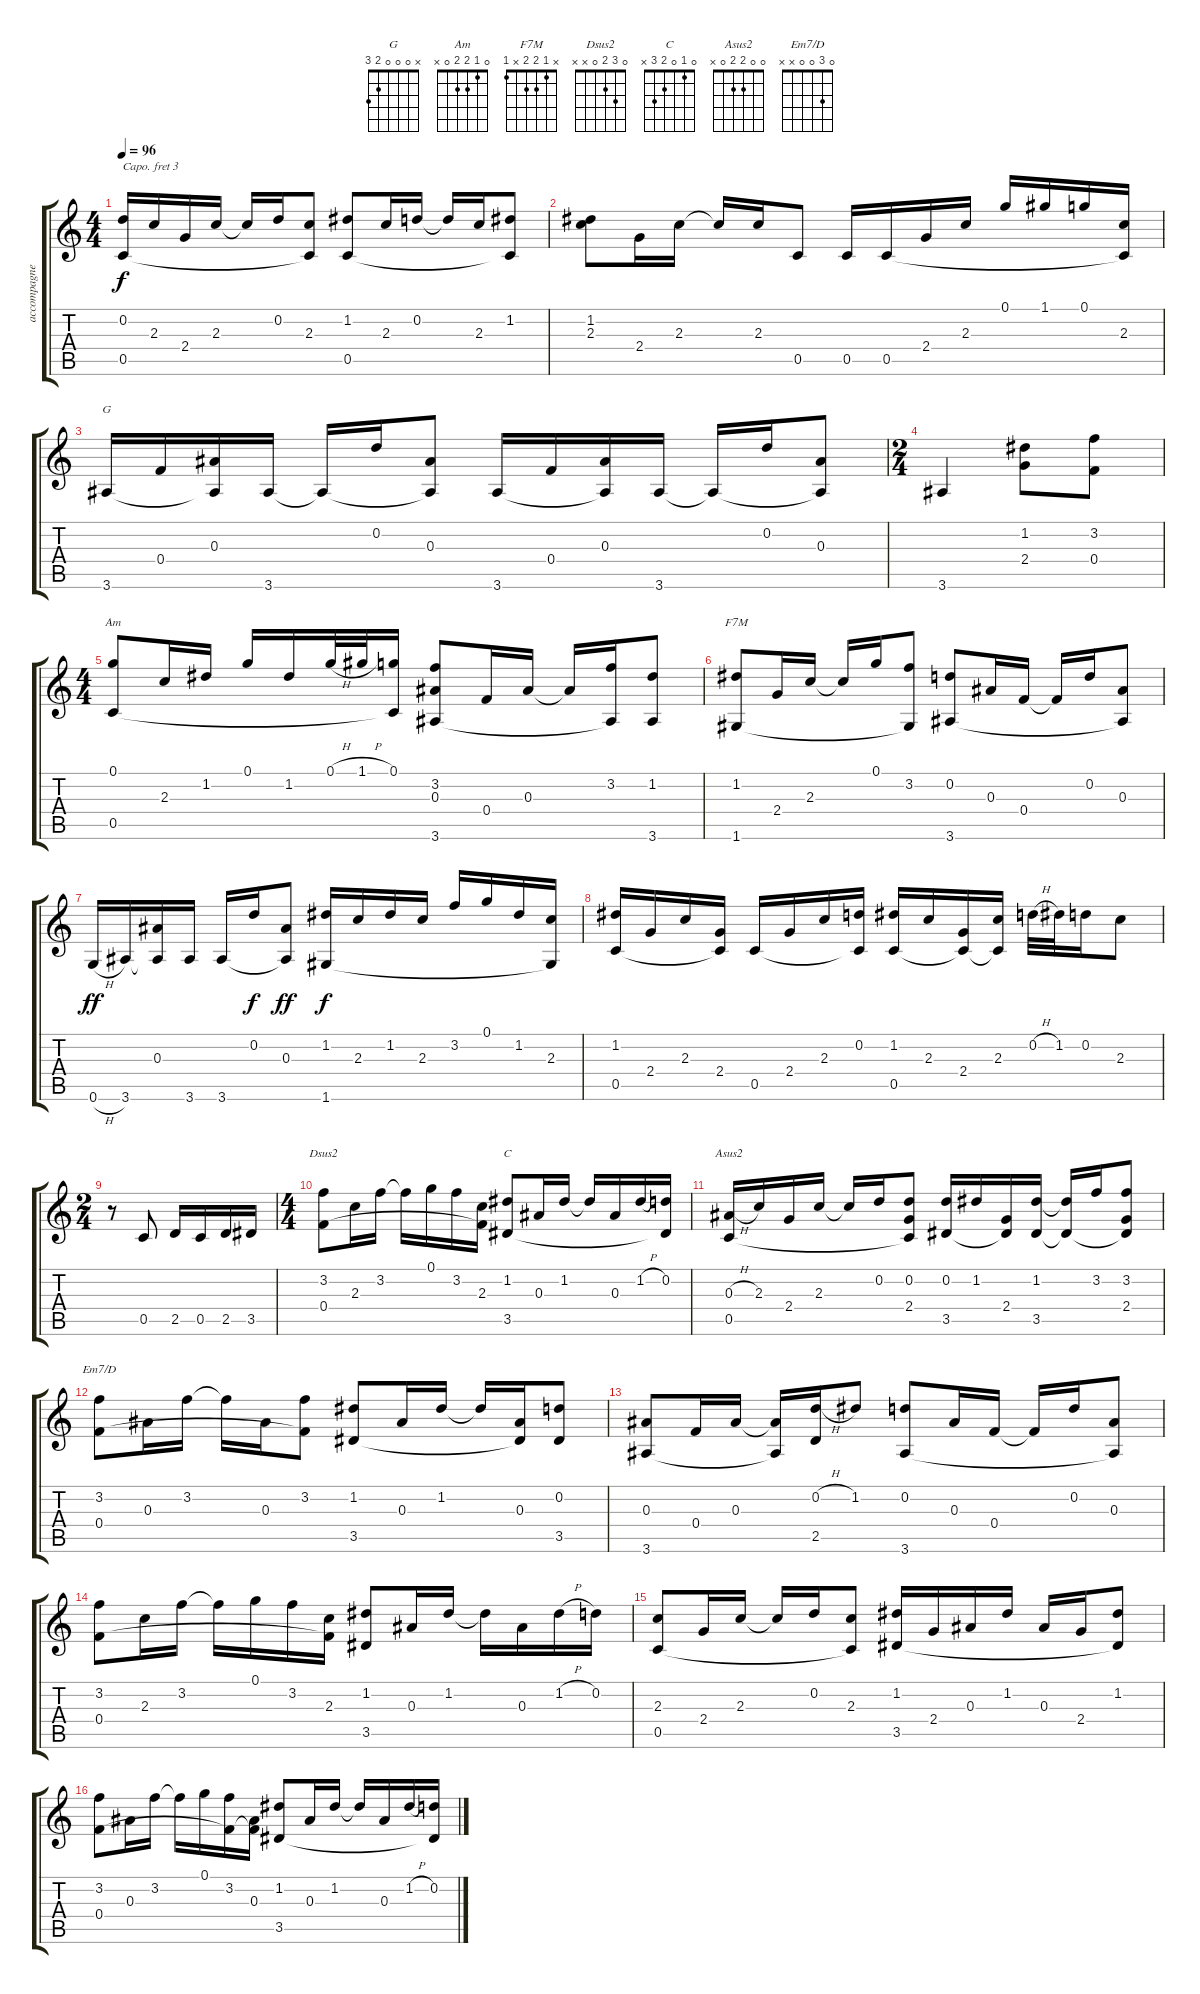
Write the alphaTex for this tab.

\track ("accompagnement" "accompagne") {instrument acousticguitarsteel}
\staff {score tabs}
\capo 3
\tuning (E4 B3 G3 D3 A2 E2) {hide}
\chord ("G" x 0 0 0 2 3)
\chord ("Am" 0 1 2 2 0 x)
\chord ("F7M" x 1 2 2 x 1)
\chord ("Dsus2" 0 3 2 0 x x)
\chord ("C" 0 1 0 2 3 x)
\chord ("Asus2" 0 0 2 2 0 x)
\chord ("Em7/D" 0 3 0 0 x x)
\ts (4 4)
\section ("" "")
\tempo 96
\clef g2
\ks c
(0.2 0.5).16{dy f} 2.3.16 2.4.16 2.3.16 2.3{t}.16 0.2.16 (2.3 0.5{t}).8 (1.2 0.5).8 2.3.16 0.2.16 0.2{t}.16 2.3.16 (1.2 0.5{t}).8 |
(1.2 2.3).8 2.4.16 2.3.16 2.3{t}.16 2.3.16 0.5.8 0.5.16 0.5.16 2.4.16 2.3.16 0.1.16 1.1.16 0.1.16 (2.3 0.5{t}).16 |
3.6.16{ch "G"} 0.4.16 (0.3 3.6{t}).16 3.6.16 3.6{t}.16 0.2.16 (0.3 3.6{t}).8 3.6.16 0.4.16 (0.3 3.6{t}).16 3.6.16 3.6{t}.16 0.2.16 (0.3 3.6{t}).8 |
\ts (2 4)
3.6.4 (1.2 2.4).8 (3.2 0.4).8 |
\ts (4 4)
(0.1 0.5).8{ch "Am"} 2.3.16 1.2.16 0.1.16 1.2.16 0.1{h}.32 1.1{h}.32 (0.1 0.5{t}).16 (3.2 0.3 3.6).8 0.4.16 0.3.16 0.3{t}.16 (3.2 3.6{t}).16 (1.2 3.6).8 |
(1.2 1.6).8{ch "F7M"} 2.4.16 2.3.16 2.3{t}.16 0.1.16 (3.2 1.6{t}).8 (0.2 3.6).8 0.3.16 0.4.16 0.4{t}.16 0.2.16 (0.3 3.6{t}).8 |
0.6{h}.16{dy ff} 3.6.16 (0.3 3.6{t}).16 3.6.16 3.6.16 0.2.16{dy f} (0.3 3.6{t}).8{dy ff} (1.2 1.6).16{dy f} 2.3.16 1.2.16 2.3.16 3.2.16 0.1.16 1.2.16 (2.3 1.6{t}).16 |
(1.2 0.5).16 2.4.16 2.3.16 (2.4 0.5{t}).16 0.5.16 2.4.16 2.3.16 (0.2 0.5{t}).16 (1.2 0.5).16 2.3.16 (2.4 0.5{t}).16 (2.3 0.5{t}).16 0.2{h}.32 1.2.32 0.2.16 2.3.8 |
\ts (2 4)
r.8 0.5.8 2.5.16 0.5.16 2.5.16 3.5.16 |
\ts (4 4)
(3.2 0.4).8{ch "Dsus2"} 2.3.16 3.2.16 3.2{t}.16 0.1.16 3.2.16 (2.3 0.4{t}).16 (1.2 3.5).8{ch "C"} 0.3.16 1.2.16 1.2{t}.16 0.3.16 1.2{h}.16 (0.2 3.5{t}).16 |
(0.3{h} 0.5).16{ch "Asus2"} 2.3.16 2.4.16 2.3.16 2.3{t}.16 0.2.16 (0.2 2.4 0.5{t}).8 (0.2 3.5).16 1.2.16 (2.4 3.5{t}).16 (1.2 3.5).16 (1.2{t} 3.5{t}).16 3.2.16 (3.2 2.4 3.5{t}).8 |
(3.2 0.4).8{ch "Em7/D"} 0.3.16 3.2.16 3.2{t}.16 0.3.16 (3.2 0.4{t}).8 (1.2 3.5).8 0.3.16 1.2.16 1.2{t}.16 (0.3 3.5{t}).16 (0.2 3.5).8 |
(0.3 3.6).8 0.4.16 0.3.16 (0.3{t} 3.6{t}).16 (0.2{h} 2.5).16 1.2.8 (0.2 3.6).8 0.3.16 0.4.16 0.4{t}.16 0.2.16 (0.3 3.6{t}).8 |
(3.2 0.4).8 2.3.16 3.2.16 3.2{t}.16 0.1.16 3.2.16 (2.3 0.4{t}).16 (1.2 3.5).8 0.3.16 1.2.16 1.2{t}.16 0.3.16 1.2{h}.16 0.2.16 |
(2.3 0.5).8 2.4.16 2.3.16 2.3{t}.16 0.2.16 (2.3 0.5{t}).8 (1.2 3.5).16 2.4.16 0.3.16 1.2.16 0.3.16 2.4.16 (1.2 3.5{t}).8 |
(3.2 0.4).8 0.3.16 3.2.16 3.2{t}.16 0.1.16 (3.2 0.4{t}).16 (0.3 0.4{t}).16 (1.2 3.5).8 0.3.16 1.2.16 1.2{t}.16 0.3.16 1.2{h}.16 (0.2 3.5{t}).16
